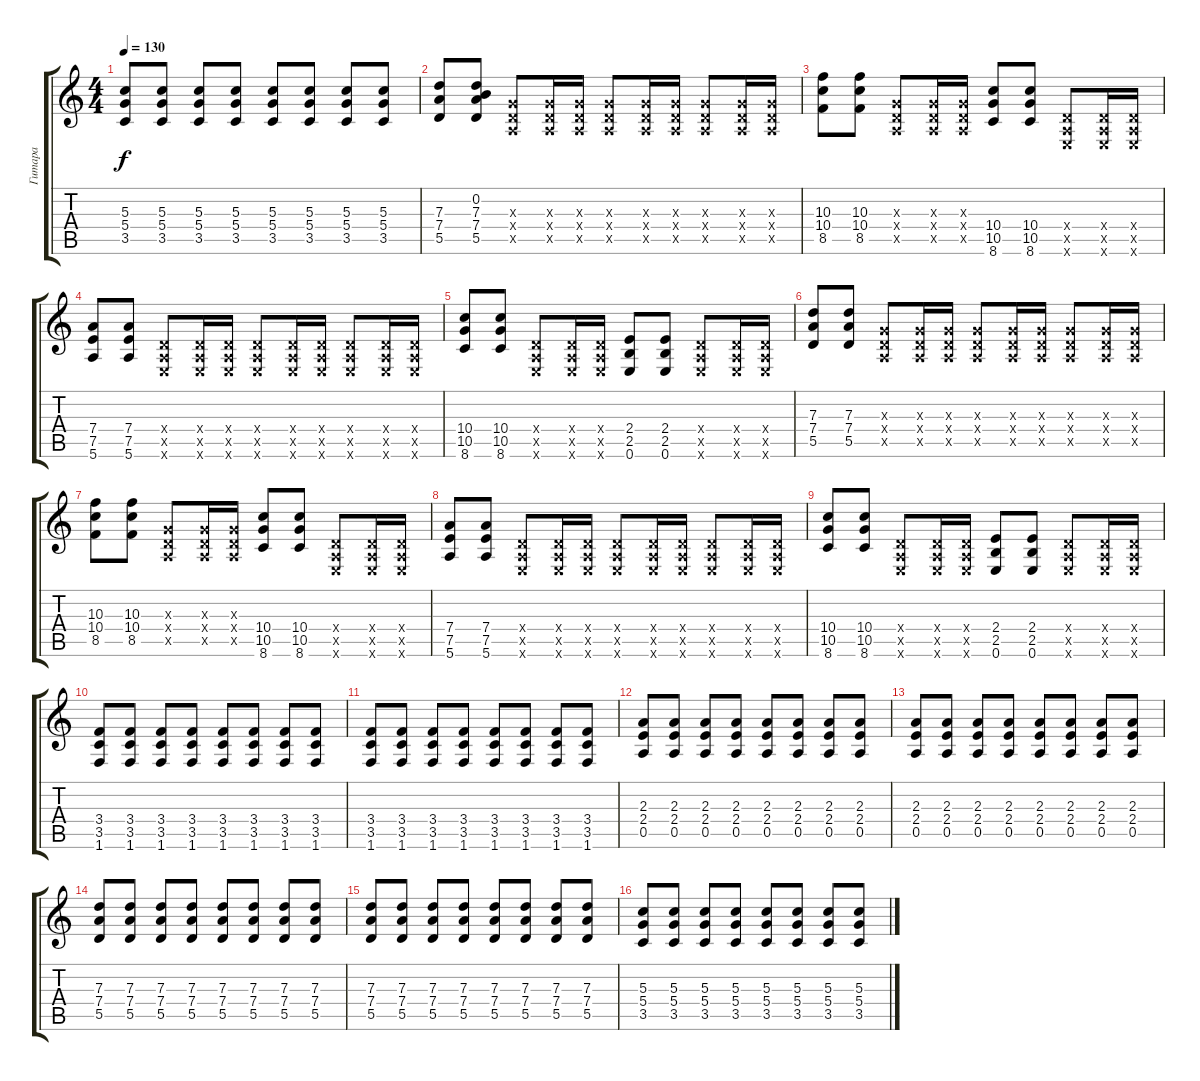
\track ("Гитара" "Гитара") {instrument distortionguitar}
\staff {score tabs}
\tuning (E4 B3 G3 D3 A2 E2) {hide}
\ts (4 4)
\tempo 130
\clef g2
\ks c
(5.3 5.4 3.5).8{dy f} (5.3 5.4 3.5).8 (5.3 5.4 3.5).8 (5.3 5.4 3.5).8 (5.3 5.4 3.5).8 (5.3 5.4 3.5).8 (5.3 5.4 3.5).8 (5.3 5.4 3.5).8 |
(7.3 7.4 5.5).8 (0.2 7.3 7.4 5.5).8 (0.3{x} 0.4{x} 0.5{x}).8 (0.3{x} 0.4{x} 0.5{x}).16 (0.3{x} 0.4{x} 0.5{x}).16 (0.3{x} 0.4{x} 0.5{x}).8 (0.3{x} 0.4{x} 0.5{x}).16 (0.3{x} 0.4{x} 0.5{x}).16 (0.3{x} 0.4{x} 0.5{x}).8 (0.3{x} 0.4{x} 0.5{x}).16 (0.3{x} 0.4{x} 0.5{x}).16 |
(10.3 10.4 8.5).8 (10.3 10.4 8.5).8 (0.3{x} 0.4{x} 0.5{x}).8 (0.3{x} 0.4{x} 0.5{x}).16 (0.3{x} 0.4{x} 0.5{x}).16 (10.4 10.5 8.6).8 (10.4 10.5 8.6).8 (0.4{x} 0.5{x} 0.6{x}).8 (0.4{x} 0.5{x} 0.6{x}).16 (0.4{x} 0.5{x} 0.6{x}).16 |
(7.4 7.5 5.6).8 (7.4 7.5 5.6).8 (0.4{x} 0.5{x} 0.6{x}).8 (0.4{x} 0.5{x} 0.6{x}).16 (0.4{x} 0.5{x} 0.6{x}).16 (0.4{x} 0.5{x} 0.6{x}).8 (0.4{x} 0.5{x} 0.6{x}).16 (0.4{x} 0.5{x} 0.6{x}).16 (0.4{x} 0.5{x} 0.6{x}).8 (0.4{x} 0.5{x} 0.6{x}).16 (0.4{x} 0.5{x} 0.6{x}).16 |
(10.4 10.5 8.6).8 (10.4 10.5 8.6).8 (0.4{x} 0.5{x} 0.6{x}).8 (0.4{x} 0.5{x} 0.6{x}).16 (0.4{x} 0.5{x} 0.6{x}).16 (2.4 2.5 0.6).8 (2.4 2.5 0.6).8 (0.4{x} 0.5{x} 0.6{x}).8 (0.4{x} 0.5{x} 0.6{x}).16 (0.4{x} 0.5{x} 0.6{x}).16 |
(7.3 7.4 5.5).8 (7.3 7.4 5.5).8 (0.3{x} 0.4{x} 0.5{x}).8 (0.3{x} 0.4{x} 0.5{x}).16 (0.3{x} 0.4{x} 0.5{x}).16 (0.3{x} 0.4{x} 0.5{x}).8 (0.3{x} 0.4{x} 0.5{x}).16 (0.3{x} 0.4{x} 0.5{x}).16 (0.3{x} 0.4{x} 0.5{x}).8 (0.3{x} 0.4{x} 0.5{x}).16 (0.3{x} 0.4{x} 0.5{x}).16 |
(10.3 10.4 8.5).8 (10.3 10.4 8.5).8 (0.3{x} 0.4{x} 0.5{x}).8 (0.3{x} 0.4{x} 0.5{x}).16 (0.3{x} 0.4{x} 0.5{x}).16 (10.4 10.5 8.6).8 (10.4 10.5 8.6).8 (0.4{x} 0.5{x} 0.6{x}).8 (0.4{x} 0.5{x} 0.6{x}).16 (0.4{x} 0.5{x} 0.6{x}).16 |
(7.4 7.5 5.6).8 (7.4 7.5 5.6).8 (0.4{x} 0.5{x} 0.6{x}).8 (0.4{x} 0.5{x} 0.6{x}).16 (0.4{x} 0.5{x} 0.6{x}).16 (0.4{x} 0.5{x} 0.6{x}).8 (0.4{x} 0.5{x} 0.6{x}).16 (0.4{x} 0.5{x} 0.6{x}).16 (0.4{x} 0.5{x} 0.6{x}).8 (0.4{x} 0.5{x} 0.6{x}).16 (0.4{x} 0.5{x} 0.6{x}).16 |
(10.4 10.5 8.6).8 (10.4 10.5 8.6).8 (0.4{x} 0.5{x} 0.6{x}).8 (0.4{x} 0.5{x} 0.6{x}).16 (0.4{x} 0.5{x} 0.6{x}).16 (2.4 2.5 0.6).8 (2.4 2.5 0.6).8 (0.4{x} 0.5{x} 0.6{x}).8 (0.4{x} 0.5{x} 0.6{x}).16 (0.4{x} 0.5{x} 0.6{x}).16 |
(3.4 3.5 1.6).8 (3.4 3.5 1.6).8 (3.4 3.5 1.6).8 (3.4 3.5 1.6).8 (3.4 3.5 1.6).8 (3.4 3.5 1.6).8 (3.4 3.5 1.6).8 (3.4 3.5 1.6).8 |
(3.4 3.5 1.6).8 (3.4 3.5 1.6).8 (3.4 3.5 1.6).8 (3.4 3.5 1.6).8 (3.4 3.5 1.6).8 (3.4 3.5 1.6).8 (3.4 3.5 1.6).8 (3.4 3.5 1.6).8 |
(2.3 2.4 0.5).8 (2.3 2.4 0.5).8 (2.3 2.4 0.5).8 (2.3 2.4 0.5).8 (2.3 2.4 0.5).8 (2.3 2.4 0.5).8 (2.3 2.4 0.5).8 (2.3 2.4 0.5).8 |
(2.3 2.4 0.5).8 (2.3 2.4 0.5).8 (2.3 2.4 0.5).8 (2.3 2.4 0.5).8 (2.3 2.4 0.5).8 (2.3 2.4 0.5).8 (2.3 2.4 0.5).8 (2.3 2.4 0.5).8 |
(7.3 7.4 5.5).8 (7.3 7.4 5.5).8 (7.3 7.4 5.5).8 (7.3 7.4 5.5).8 (7.3 7.4 5.5).8 (7.3 7.4 5.5).8 (7.3 7.4 5.5).8 (7.3 7.4 5.5).8 |
(7.3 7.4 5.5).8 (7.3 7.4 5.5).8 (7.3 7.4 5.5).8 (7.3 7.4 5.5).8 (7.3 7.4 5.5).8 (7.3 7.4 5.5).8 (7.3 7.4 5.5).8 (7.3 7.4 5.5).8 |
(5.3 5.4 3.5).8 (5.3 5.4 3.5).8 (5.3 5.4 3.5).8 (5.3 5.4 3.5).8 (5.3 5.4 3.5).8 (5.3 5.4 3.5).8 (5.3 5.4 3.5).8 (5.3 5.4 3.5).8
